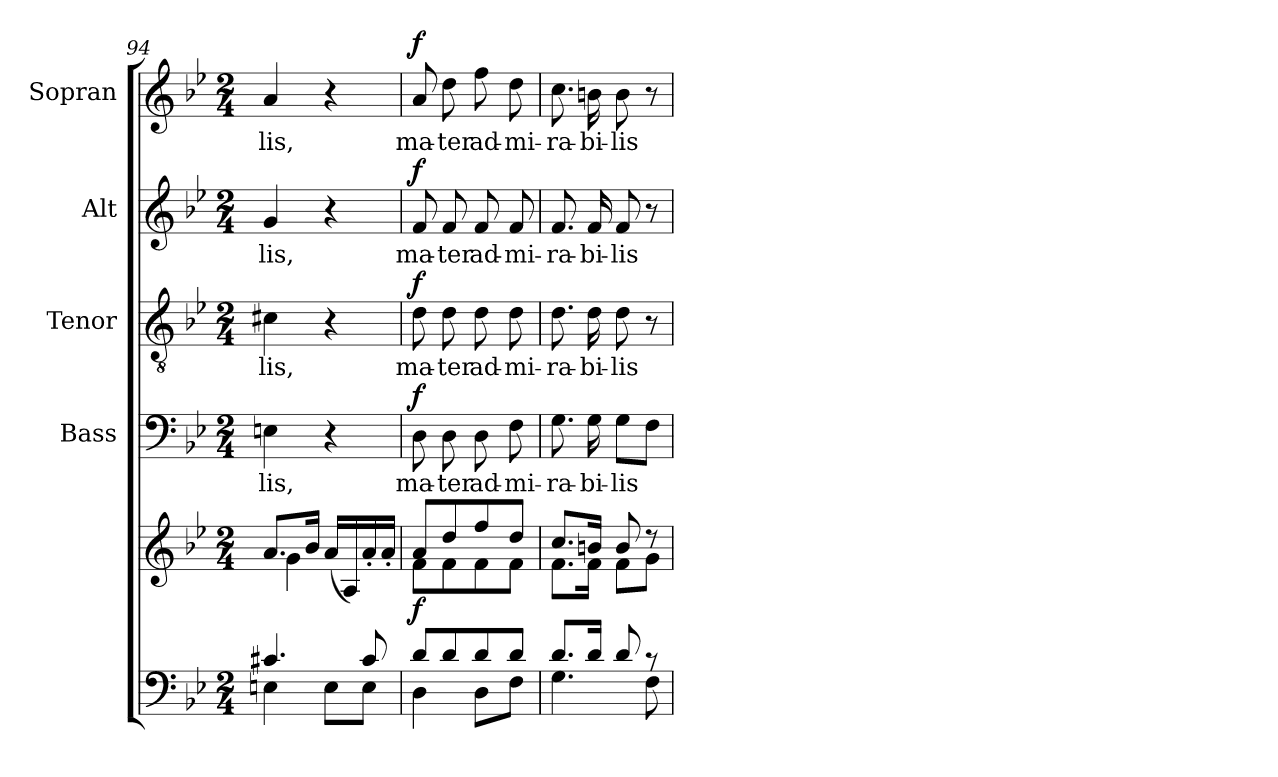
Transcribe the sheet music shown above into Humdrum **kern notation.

**kern	**kern	**dynam	**kern	**text	**dynam	**kern	**text	**dynam	**kern	**text	**dynam	**kern	**text	**dynam
*part5	*part5	*part5	*part4	*part4	*part4	*part3	*part3	*part3	*part2	*part2	*part2	*part1	*part1	*part1
*staff6	*staff5	*staff5/6	*staff4	*staff4	*staff4	*staff3	*staff3	*staff3	*staff2	*staff2	*staff2	*staff1	*staff1	*staff1
*	*	*	*I"Bass	*	*	*I"Tenor	*	*	*I"Alt	*	*	*I"Sopran	*	*
*	*	*	*I'B.	*	*	*I'T.	*	*	*I'A.	*	*	*I'S.	*	*
*clefF4	*clefG2	*	*clefF4	*	*	*clefGv2	*	*	*clefG2	*	*	*clefG2	*	*
*k[b-e-]	*k[b-e-]	*	*k[b-e-]	*	*	*k[b-e-]	*	*	*k[b-e-]	*	*	*k[b-e-]	*	*
*B-:	*B-:	*	*B-:	*	*	*B-:	*	*	*B-:	*	*	*B-:	*	*
*M2/4	*M2/4	*	*M2/4	*	*	*M2/4	*	*	*M2/4	*	*	*M2/4	*	*
=94	=94	=94	=94	=94	=94	=94	=94	=94	=94	=94	=94	=94	=94	=94
*^	*^	*	*	*	*	*	*	*	*	*	*	*	*	*
!	!	!	!	!	!	!LO:LY:b	!	!	!LO:LY:b	!	!	!LO:LY:b	!	!	!LO:LY:b	!
4.c#X/	4En\	8.a/L	4g\	.	4En\	-lis,	.	4c#X\	-lis,	.	4g/	-lis,	.	4a/	-lis,	.
.	.	16b-/Jk	.	.	.	.	.	.	.	.	.	.	.	.	.	.
.	8E\L	(<16a/LL	4ryy	.	4r	.	.	4r	.	.	4r	.	.	4r	.	.
.	.	16A/)	.	.	.	.	.	.	.	.	.	.	.	.	.	.
8c#/	8E\J	16a'</	.	.	.	.	.	.	.	.	.	.	.	.	.	.
.	.	16a'</JJ	.	.	.	.	.	.	.	.	.	.	.	.	.	.
=95	=95	=95	=95	=95	=95	=95	=95	=95	=95	=95	=95	=95	=95	=95	=95	=95
!	!	!	!	!LO:DY:b	!	!LO:LY:b	!LO:DY:a	!	!LO:LY:b	!LO:DY:a	!	!LO:LY:b	!LO:DY:a	!	!LO:LY:b	!LO:DY:a
8d/L	4D\	8a/L	8f\L	f	8D\	ma-	f	8d\	ma-	f	8f/	ma-	f	8a/	ma-	f
!	!	!	!	!	!	!LO:LY:b	!	!	!LO:LY:b	!	!	!LO:LY:b	!	!	!LO:LY:b	!
8d/	.	8dd/	8f\	.	8D\	-ter	.	8d\	-ter	.	8f/	-ter	.	8dd\	-ter	.
!	!	!	!	!	!	!LO:LY:b	!	!	!LO:LY:b	!	!	!LO:LY:b	!	!	!LO:LY:b	!
8d/	8D\L	8ff/	8f\	.	8D\	ad-	.	8d\	ad-	.	8f/	ad-	.	8ff\	ad-	.
!	!	!	!	!	!	!LO:LY:b	!	!	!LO:LY:b	!	!	!LO:LY:b	!	!	!LO:LY:b	!
8d/J	8F\J	8dd/J	8f\J	.	8F\	-mi-	.	8d\	-mi-	.	8f/	-mi-	.	8dd\	-mi-	.
=96	=96	=96	=96	=96	=96	=96	=96	=96	=96	=96	=96	=96	=96	=96	=96	=96
!	!	!	!	!	!	!LO:LY:b	!	!	!LO:LY:b	!	!	!LO:LY:b	!	!	!LO:LY:b	!
8.d/L	4.G\	8.cc/L	8.f\L	.	8.G\	-ra-	.	8.d\	-ra-	.	8.f/	-ra-	.	8.cc\	-ra-	.
!	!	!	!	!	!	!LO:LY:b	!	!	!LO:LY:b	!	!	!LO:LY:b	!	!	!LO:LY:b	!
16d/Jk	.	16bn/Jk	16f\Jk	.	16G\	-bi-	.	16d\	-bi-	.	16f/	-bi-	.	16bn\	-bi-	.
!	!	!	!	!	!	!LO:LY:b	!	!	!LO:LY:b	!	!	!LO:LY:b	!	!	!LO:LY:b	!
8d/	.	8b/	8f\L	.	8G\L	-lis	.	8d\	-lis	.	8f/	-lis	.	8b\	-lis	.
8rc	8F\	8rdd	8g\J	.	8F\J	.	.	8r	.	.	8r	.	.	8r	.	.
*v	*v	*	*	*	*	*	*	*	*	*	*	*	*	*	*	*
*	*v	*v	*	*	*	*	*	*	*	*	*	*	*	*	*
=	=	=	=	=	=	=	=	=	=	=	=	=	=	=
*-	*-	*-	*-	*-	*-	*-	*-	*-	*-	*-	*-	*-	*-	*-
